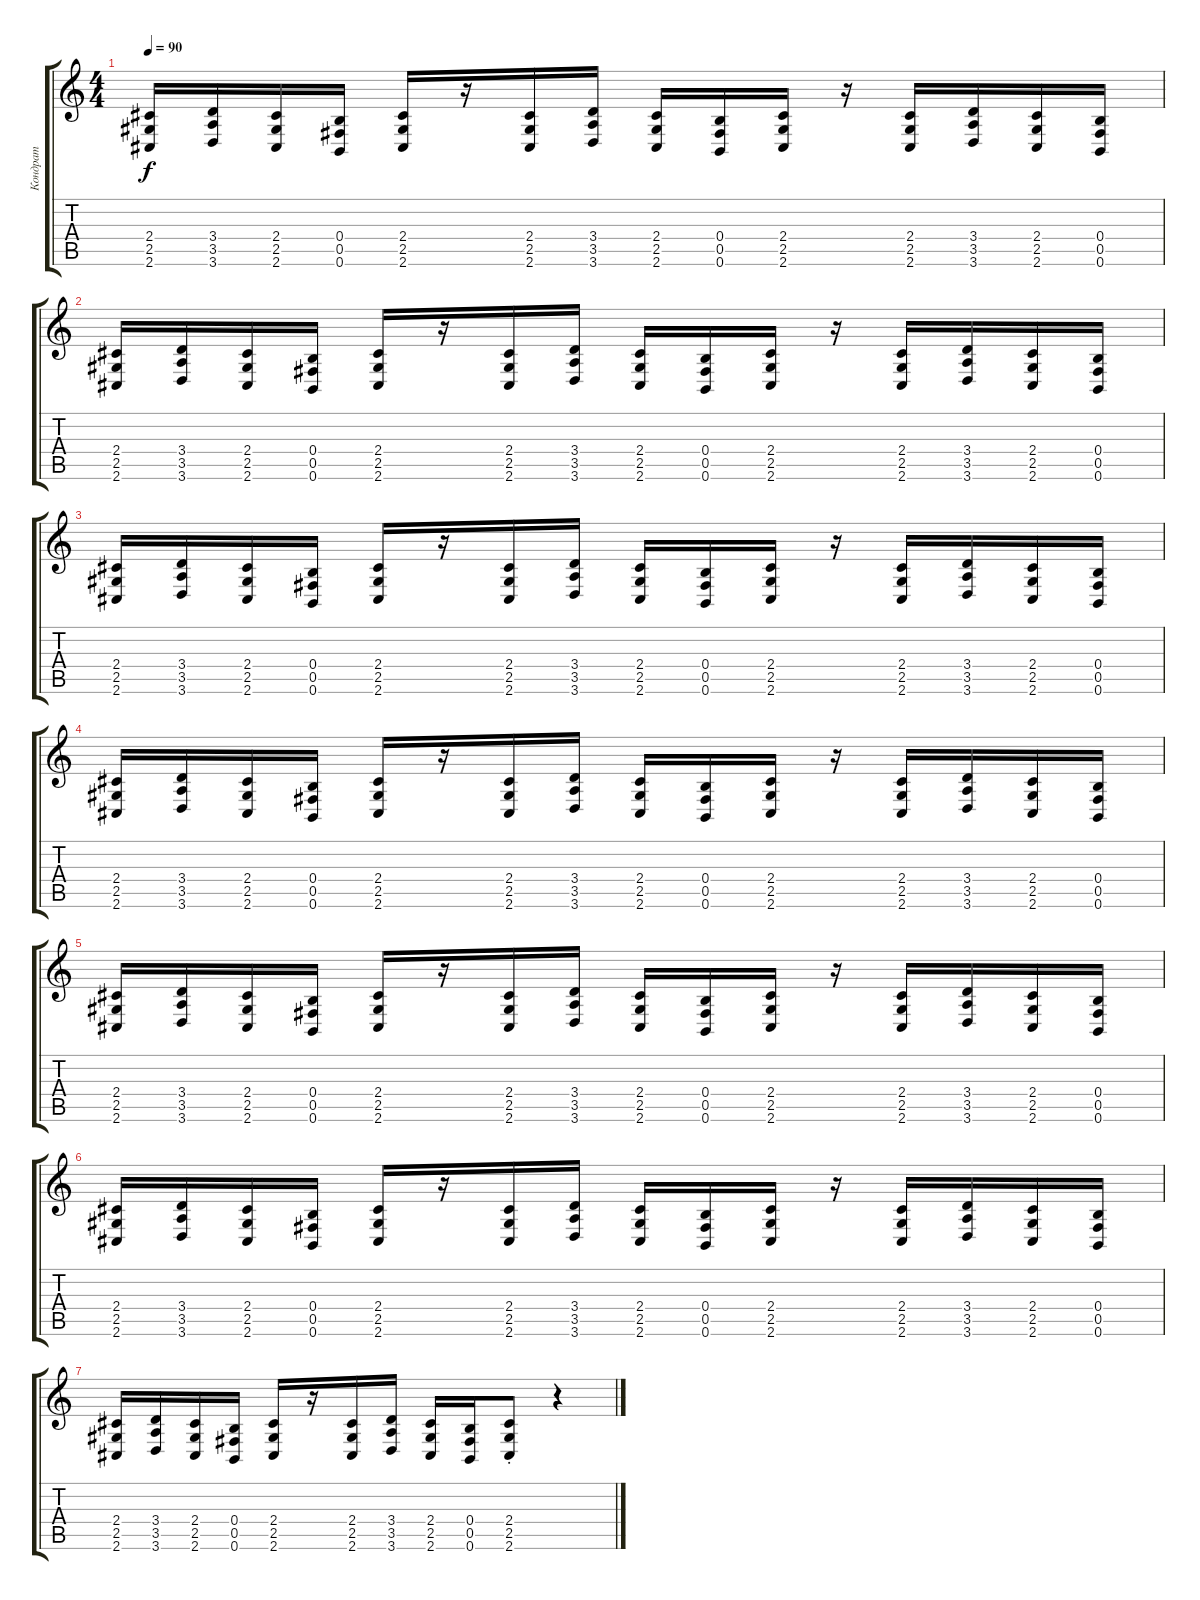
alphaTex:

\track ("Кондрат" "Кондрат") {instrument distortionguitar}
\staff {score tabs}
\tuning (Db4 Ab3 E3 B2 Gb2 B1) {hide}
\ts (4 4)
\tempo 90
\clef g2
\ks c
(2.4 2.5 2.6).16{dy f} (3.4 3.5 3.6).16 (2.4 2.5 2.6).16 (0.4 0.5 0.6).16 (2.4 2.5 2.6).16 r.16 (2.4 2.5 2.6).16 (3.4 3.5 3.6).16 (2.4 2.5 2.6).16 (0.4 0.5 0.6).16 (2.4 2.5 2.6).16 r.16 (2.4 2.5 2.6).16 (3.4 3.5 3.6).16 (2.4 2.5 2.6).16 (0.4 0.5 0.6).16 |
(2.4 2.5 2.6).16 (3.4 3.5 3.6).16 (2.4 2.5 2.6).16 (0.4 0.5 0.6).16 (2.4 2.5 2.6).16 r.16 (2.4 2.5 2.6).16 (3.4 3.5 3.6).16 (2.4 2.5 2.6).16 (0.4 0.5 0.6).16 (2.4 2.5 2.6).16 r.16 (2.4 2.5 2.6).16 (3.4 3.5 3.6).16 (2.4 2.5 2.6).16 (0.4 0.5 0.6).16 |
(2.4 2.5 2.6).16 (3.4 3.5 3.6).16 (2.4 2.5 2.6).16 (0.4 0.5 0.6).16 (2.4 2.5 2.6).16 r.16 (2.4 2.5 2.6).16 (3.4 3.5 3.6).16 (2.4 2.5 2.6).16 (0.4 0.5 0.6).16 (2.4 2.5 2.6).16 r.16 (2.4 2.5 2.6).16 (3.4 3.5 3.6).16 (2.4 2.5 2.6).16 (0.4 0.5 0.6).16 |
(2.4 2.5 2.6).16 (3.4 3.5 3.6).16 (2.4 2.5 2.6).16 (0.4 0.5 0.6).16 (2.4 2.5 2.6).16 r.16 (2.4 2.5 2.6).16 (3.4 3.5 3.6).16 (2.4 2.5 2.6).16 (0.4 0.5 0.6).16 (2.4 2.5 2.6).16 r.16 (2.4 2.5 2.6).16 (3.4 3.5 3.6).16 (2.4 2.5 2.6).16 (0.4 0.5 0.6).16 |
(2.4 2.5 2.6).16 (3.4 3.5 3.6).16 (2.4 2.5 2.6).16 (0.4 0.5 0.6).16 (2.4 2.5 2.6).16 r.16 (2.4 2.5 2.6).16 (3.4 3.5 3.6).16 (2.4 2.5 2.6).16 (0.4 0.5 0.6).16 (2.4 2.5 2.6).16 r.16 (2.4 2.5 2.6).16 (3.4 3.5 3.6).16 (2.4 2.5 2.6).16 (0.4 0.5 0.6).16 |
(2.4 2.5 2.6).16 (3.4 3.5 3.6).16 (2.4 2.5 2.6).16 (0.4 0.5 0.6).16 (2.4 2.5 2.6).16 r.16 (2.4 2.5 2.6).16 (3.4 3.5 3.6).16 (2.4 2.5 2.6).16 (0.4 0.5 0.6).16 (2.4 2.5 2.6).16 r.16 (2.4 2.5 2.6).16 (3.4 3.5 3.6).16 (2.4 2.5 2.6).16 (0.4 0.5 0.6).16 |
(2.4 2.5 2.6).16 (3.4 3.5 3.6).16 (2.4 2.5 2.6).16 (0.4 0.5 0.6).16 (2.4 2.5 2.6).16 r.16 (2.4 2.5 2.6).16 (3.4 3.5 3.6).16 (2.4 2.5 2.6).16 (0.4 0.5 0.6).16 (2.4{st} 2.5{st} 2.6{st}).8 r.4
